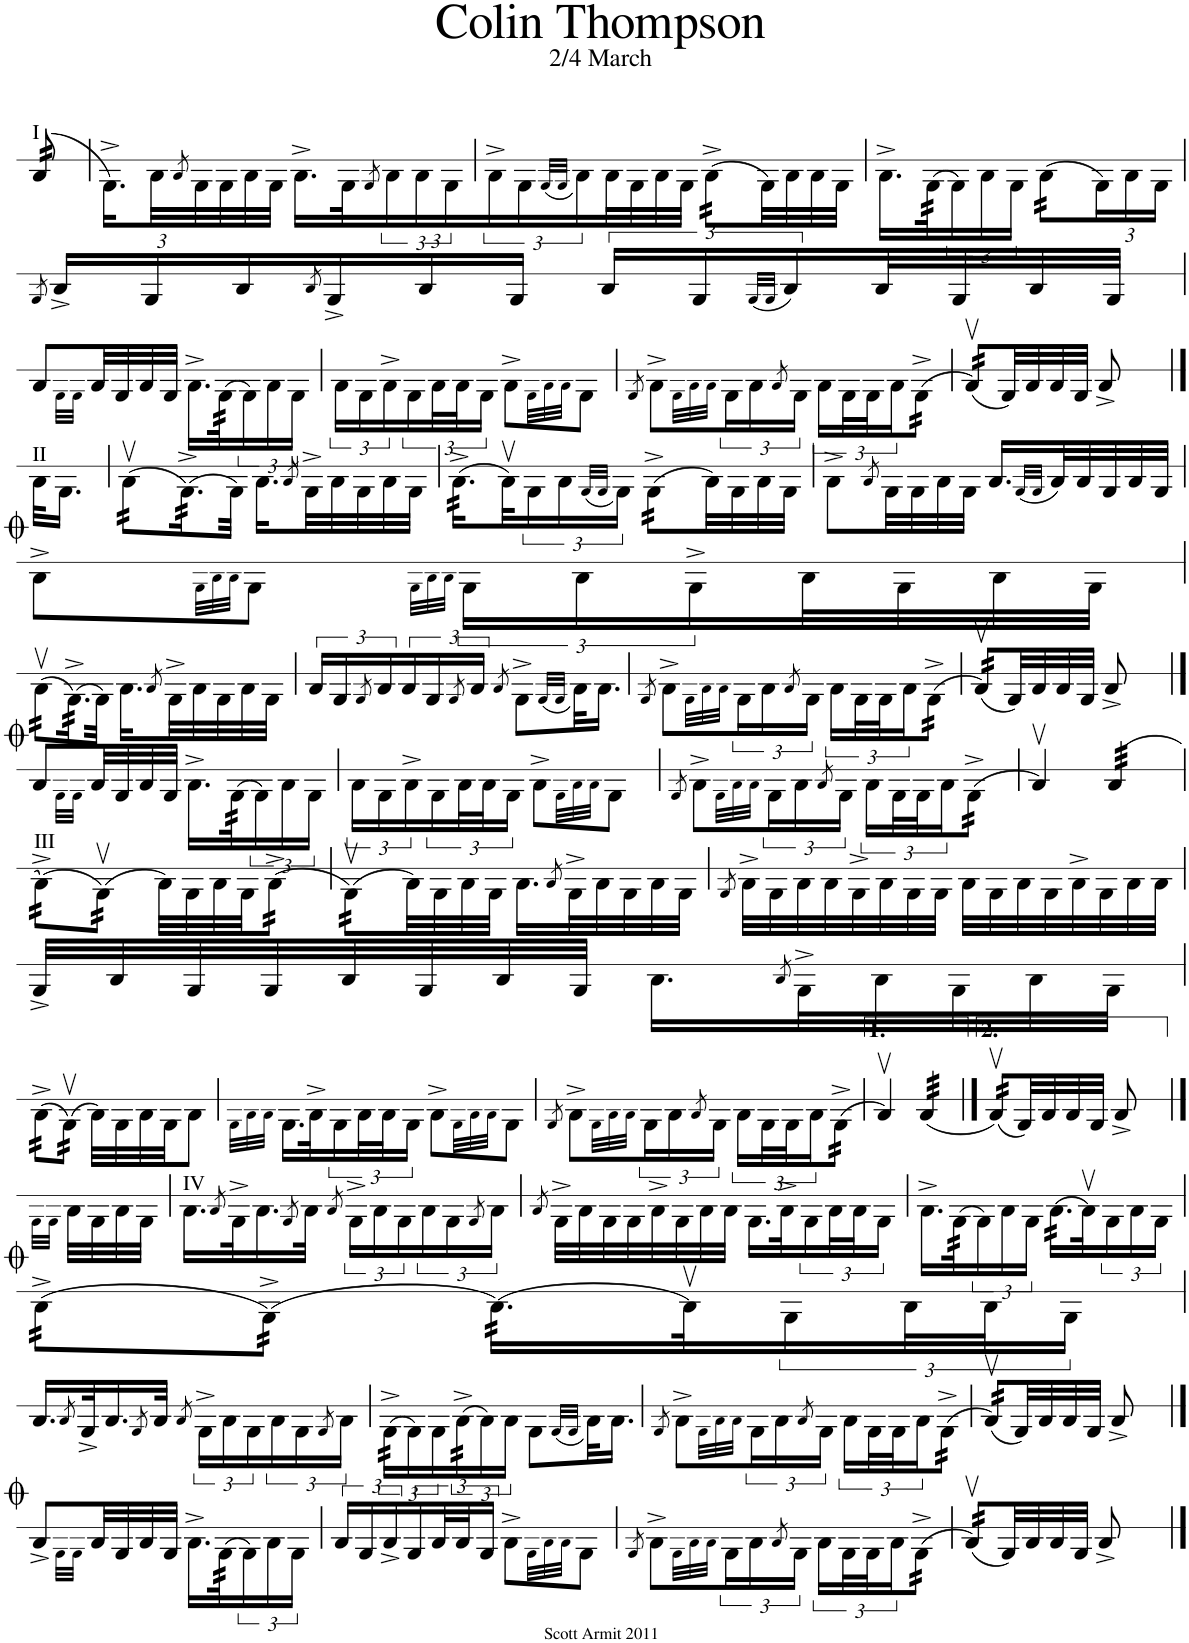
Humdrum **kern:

**kern
*part1
*staff1
*I"Piano
*I'Pno
*stria1
*clefG2
*k[]
*M2/4
=
!LO:TX:a:t=I
*tremolo
(32cc/
(32cc/
(32cc/
(32cc/
*Xtremolo
=1
16.a^\LL)
32cc\LL
8qcc/
32a\
32a\
32cc\
32a\JJJ
16.cc^\LL
32a\K
8qa/
24cc\
24cc\
24a\
=2
24cc^\
24a\
(32qa/LLL
32qa/JJJ
24cc\)
32cc\L
32a\
32cc\
32a\JJJ
*tremolo
(32cc^\LLL
(32cc^\
(32cc^\
(32cc^\
*Xtremolo
32a\LL)
32cc\
32cc\
32a\JJJ
=3
16.cc^\LL
*tremolo
(128a\
(128a\
(128a\
(128a\
*Xtremolo
24a\)
24cc\
24a\JJ
*tremolo
(32cc\LLL
(32cc\
(32cc\
(32cc\
*Xtremolo
*Xbrackettup
24a\L)
24cc\
24a\JJ
!!LO:LB:g=z
=4
8qa/
24cc^/LL
24a/
24cc/
8qcc/
24a^/
24cc/
24a/JJ
*brackettup
24cc/LL
24a/
(32qa/LLL
32qa/JJJ
24cc/)
32cc/L
32a/
32cc/
32a/JJJ
!!LO:LB:g=z
=5
8cc/L
32qa\LLL
32qa\JJJ
32cc/LL
32a/
32cc/
32a/JJJ
16.cc^\LL
*tremolo
(128a\
(128a\
(128a\
(128a\
*Xtremolo
24a\)
24cc\
24a\JJ
=6
24cc\LL
24a\
24cc^\
24a\
48cc\L
48cc\J
24a\JJ
8cc^\L
32qa\LLL
32qcc\
32qcc\JJJ
8a\J
=7
8qa/
8cc^\L
32qa\LLL
32qcc\
32qcc\JJJ
24a\L
24cc\
8qcc/
24a\JJ
24cc\LL
48a\L
48a\J
24cc\J
*tremolo
(32a^\
(32a^\
(32a^\
(32a^\JJJ
=8
(32ccv/)LLL
(32ccv/)
(32ccv/)
(32ccv/)
*Xtremolo
32a/LL)
32cc/
32cc/
32a/JJJ
8cc^/
8ryy
!!LO:LB:g=z
==8X1
!LO:TX:a:t=II
32cc\KLL
16.a\JJ
=9
*tremolo
(32ccv\LLL
(32ccv\
(32ccv\
(32ccv\
(64a^\)LLLL
(64a^\)
(64a^\)
(64a^\)
(64a^\)
(64a^\)
*Xtremolo
32a\JLL)
16.cc\LL
8qcc/
32a^\LL
32cc\
32a\
32cc\
32a\JJJ
=10
*tremolo
(64cc^\LLLL
(64cc^\
(64cc^\
(64cc^\
(64cc^\
(64cc^\
*Xtremolo
32ccv\LL)
24a\
24cc\
(32qa/LLL
32qa/JJJ
24a\JJ)
*tremolo
(32a^\LLL
(32a^\
(32a^\
(32a^\
*Xtremolo
32cc\LL)
32a\
32cc\
32a\JJJ
=11
8cc^\L
8qcc/
32a\LL
32a\
32cc\
32a\JJJ
16.cc/LL
(32qa/LLL
32qa/JJJ
32cc/L)
32cc/
32a/
32cc/
32a/JJJ
!!LO:LB:g=z
=12
8cc^\L
32qa\LLL
32qcc\
32qcc\JJJ
8a\J
32qa\LLL
32qcc\
32qcc\JJJ
24a\LL
24cc\
24a^\
32cc\L
32a\
32cc\
32a\JJJ
!!LO:LB:g=z
=13
*tremolo
(32ccv\LLL
(32ccv\
(32ccv\
(32ccv\
(64a^\)LLLL
(64a^\)
(64a^\)
(64a^\)
(64a^\)
(64a^\)
*Xtremolo
32a\JLL)
16.cc\LL
8qcc/
32a^\LL
32cc\
32a\
32cc\
32a\JJJ
=14
24cc/LL
24a/
8qa/
24cc/
24cc/
24a/
8qa/
24cc/JJ
8qcc/
8a^\L
(32qa/LLL
32qa/JJJ
32cc\KL)
16.cc\JJ
=15
8qa/
8cc^\L
32qa\LLL
32qcc\
32qcc\JJJ
24a\L
24cc\
8qcc/
24a\JJ
24cc\LL
48a\L
48a\J
24cc\J
*tremolo
(32a^\
(32a^\
(32a^\
(32a^\JJJ
=16
(32ccv/)LLL
(32ccv/)
(32ccv/)
(32ccv/)
*Xtremolo
32a/LL)
32cc/
32cc/
32a/JJJ
8cc^/
8ryy
!!LO:LB:g=z
==17
8cc/L
32qa\LLL
32qa\JJJ
32cc/LL
32a/
32cc/
32a/JJJ
16.cc^\LL
*tremolo
(128a\
(128a\
(128a\
(128a\
*Xtremolo
24a\)
24cc\
24a\JJ
=18
24cc\LL
24a\
24cc^\
24a\
48cc\L
48cc\J
24a\JJ
8cc^\L
32qa\LLL
32qcc\
32qcc\JJJ
8a\J
=19
8qa/
8cc^\L
32qa\LLL
32qcc\
32qcc\JJJ
24a\L
24cc\
8qcc/
24a\JJ
24cc\LL
48a\L
48a\J
24cc\J
*tremolo
(32a^\
(32a^\
(32a^\
(32a^\JJJ
*Xtremolo
=20
4ccv/)
*tremolo
(32cc/LLL
(32cc/
(32cc/
(32cc/
(32cc/
(32cc/
(32cc/
(32cc/JJJ
!!LO:LB:g=z
=21
!LO:TX:a:t=III
(32cc^\)LLL
(32cc^\)
(32cc^\)
(32cc^\)
(32av\)
(32av\)
(32av\)
(32av\)JJJ
*Xtremolo
32cc\LLL)
32a\
32cc\
32a\JJ
*tremolo
(32cc^\
(32cc^\
(32cc^\
(32cc^\JJJ
=22
(32av\)LLL
(32av\)
(32av\)
(32av\)
*Xtremolo
32cc\LL)
32a\
32cc\
32a\JJJ
16.cc\LL
8qcc/
32a^\L
32cc\
32a\
32cc\
32a\JJJ
=23
8qa/
32cc^\LLL
32a\
32cc\
32cc\
32a^\
32cc\
32a\
32a\JJJ
32cc\LLL
32a\
32cc\
32a\
32cc^\
32a\
32cc\
32cc\JJJ
!!LO:LB:g=z
=24
32a^/LLL
32cc/
32a/
32a/
32cc/
32a/
32cc/
32a/JJJ
16.cc\LL
8qcc/
32a^\L
32cc\
32a\
32cc\
32a\JJJ
!!LO:LB:g=z
=25
*tremolo
(32cc^\LLL
(32cc^\
(32cc^\
(32cc^\
(32av\)
(32av\)
(32av\)
(32av\)JJJ
*Xtremolo
32cc\LLL)
32a\
32cc\
32a\JJ
8cc\J
=26
32qa\LLL
32qcc\
32qcc\JJJ
16.a\LL
32cc^\K
24a\
48cc\L
48cc\J
24a\JJ
8cc^\L
32qa\LLL
32qcc\
32qcc\JJJ
8a\J
=27
8qa/
8cc^\L
32qa\LLL
32qcc\
32qcc\JJJ
24a\L
24cc\
8qcc/
24a\JJ
24cc\LL
48a\L
48a\J
24cc\J
*tremolo
(32a^\
(32a^\
(32a^\
(32a^\JJJ
*Xtremolo
=28
4ccv/)
*tremolo
(32cc/LLL
(32cc/
(32cc/
(32cc/
(32cc/
(32cc/
(32cc/
(32cc/JJJ
==29
(32ccv/)LLL
(32ccv/)
(32ccv/)
(32ccv/)
*Xtremolo
32a/LL)
32cc/
32cc/
32a/JJJ
8cc^/
8ryy
!!LO:LB:g=z
==30
32qa\LLL
32qa\JJJ
32cc\LLL
32a\
32cc\
32a\JJJ
=31
!LO:TX:a:t=IV
16.cc\LL
8qcc/
32a^\K
16.cc\
8qa/
32cc\JJk
8qcc/
24a^\LL
24cc\
24a\
24cc\
24a\
8qa/
24cc\JJ
=32
8qcc/
32a^\LLL
32cc\
32a\
32a\
32cc^\
32a\
32cc\
32cc\JJJ
16.a\LL
32cc^\K
24a\
48cc\L
48cc\J
24a\JJ
=33
16.cc^\LL
*tremolo
(128a\
(128a\
(128a\
(128a\
*Xtremolo
24a\)
24cc\
24a\JJ
*tremolo
(64cc\LLLL
(64cc\
(64cc\
(64cc\
(64cc\
(64cc\
*Xtremolo
32ccv\K)
24a\
24cc\
24a\JJ
!!LO:LB:g=z
=34
*tremolo
(32cc^\LLL
(32cc^\
(32cc^\
(32cc^\
(32a^\)
(32a^\)
(32a^\)
(32a^\)JJJ
(64cc\)LLLL
(64cc\)
(64cc\)
(64cc\)
(64cc\)
(64cc\)
*Xtremolo
32ccv\K)
24a\
48cc\L
48cc\J
24a\JJ
!!LO:LB:g=z
=35
16.cc/LL
8qcc/
32a^/K
16.cc/
8qa/
32cc/JJk
8qcc/
24a^\LL
24cc\
24a\
24cc\
24a\
8qa/
24cc\JJ
=36
*tremolo
(96a^\LLLL
(96a^\
(96a^\
(96a^\
*Xtremolo
24a\)
24a\
*tremolo
(96cc^\
(96cc^\
(96cc^\
(96cc^\
*Xtremolo
24cc\)
24cc\JJ
8a\L
(32qa/LLL
32qa/JJJ
32cc\KL)
16.cc\JJ
=37
8qa/
8cc^\L
32qa\LLL
32qcc\
32qcc\JJJ
24a\L
24cc\
8qcc/
24a\JJ
24cc\LL
48a\L
48a\J
24cc\J
*tremolo
(32a^\
(32a^\
(32a^\
(32a^\JJJ
=38
(32ccv/)LLL
(32ccv/)
(32ccv/)
(32ccv/)
*Xtremolo
32a/LL)
32cc/
32cc/
32a/JJJ
8cc^/
8ryy
!!LO:LB:g=z
==39
8cc^/L
32qa\LLL
32qa\JJJ
32cc/LL
32a/
32cc/
32a/JJJ
16.cc^\LL
*tremolo
(128a\
(128a\
(128a\
(128a\
*Xtremolo
24a\)
24cc\
24a\JJ
=40
24cc/LL
24a/
24cc^/
24a/
48cc/L
48cc/J
24a/JJ
8cc^\L
32qa\LLL
32qcc\
32qcc\JJJ
8a\J
=41
8qa/
8cc^\L
32qa\LLL
32qcc\
32qcc\JJJ
24a\L
24cc\
8qcc/
24a\JJ
24cc\LL
48a\L
48a\J
24cc\J
*tremolo
(32a^\
(32a^\
(32a^\
(32a^\JJJ
=42
(32ccv/)LLL
(32ccv/)
(32ccv/)
(32ccv/)
*Xtremolo
32a/LL)
32cc/
32cc/
32a/JJJ
8cc^/
8ryy
==
*-
